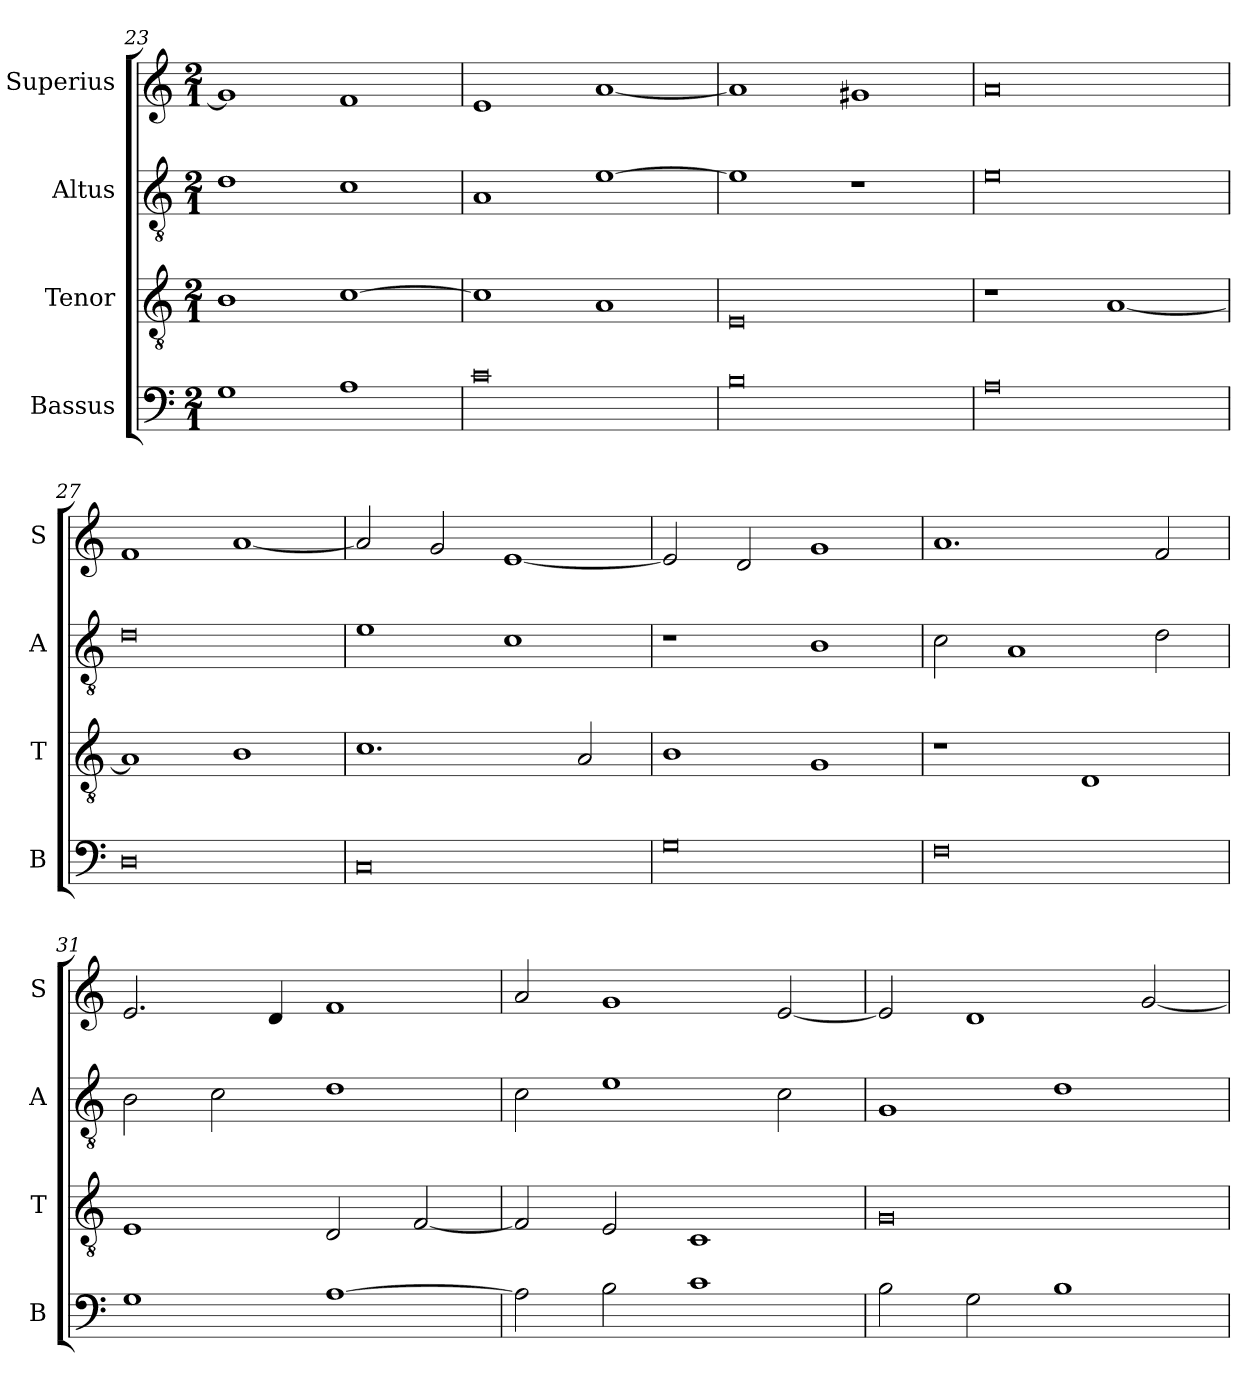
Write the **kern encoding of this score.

**kern	**kern	**kern	**kern
*part4	*part3	*part2	*part1
*staff4	*staff3	*staff2	*staff1
*I"Bassus	*I"Tenor	*I"Altus	*I"Superius
*I'B	*I'T	*I'A	*I'S
*clefF4	*clefGv2	*clefGv2	*clefG2
*k[]	*k[]	*k[]	*k[]
*M2/1	*M2/1	*M2/1	*M2/1
=23	=23	=23	=23
1G	1B	1d	1g]
1A	[1c	1c	1f
=24	=24	=24	=24
0c	1c]	1A	1e
.	1A	[1e	[1a
=25	=25	=25	=25
0B	0E	1e]	1a]
.	.	1r	1g#X
=26	=26	=26	=26
0A	1r	0e	0a
.	[1A	.	.
=27	=27	=27	=27
0D	1A]	0d	1f
.	1B	.	[1a
=28	=28	=28	=28
0C	1.c	1e	2a/]
.	.	.	2g/
.	.	1c	[1e
.	2A/	.	.
=29	=29	=29	=29
0G	1B	1r	2e/]
.	.	.	2d/
.	1G	1B	1g
=30	=30	=30	=30
0F	1r	2c\	1.a
.	.	1A	.
.	1D	.	.
.	.	2d\	2f/
=31	=31	=31	=31
1G	1E	2B\	2.e/
.	.	2c\	.
.	.	.	4d/
[1A	2D/	1d	1f
.	[2F/	.	.
=32	=32	=32	=32
2A\]	2F/]	2c\	2a/
2B\	2E/	1e	1g
1c	1C	.	.
.	.	2c\	[2e/
=33	=33	=33	=33
2B\	0G	1G	2e/]
2G\	.	.	1d
1B	.	1d	.
.	.	.	[2g/
=	=	=	=
*-	*-	*-	*-
